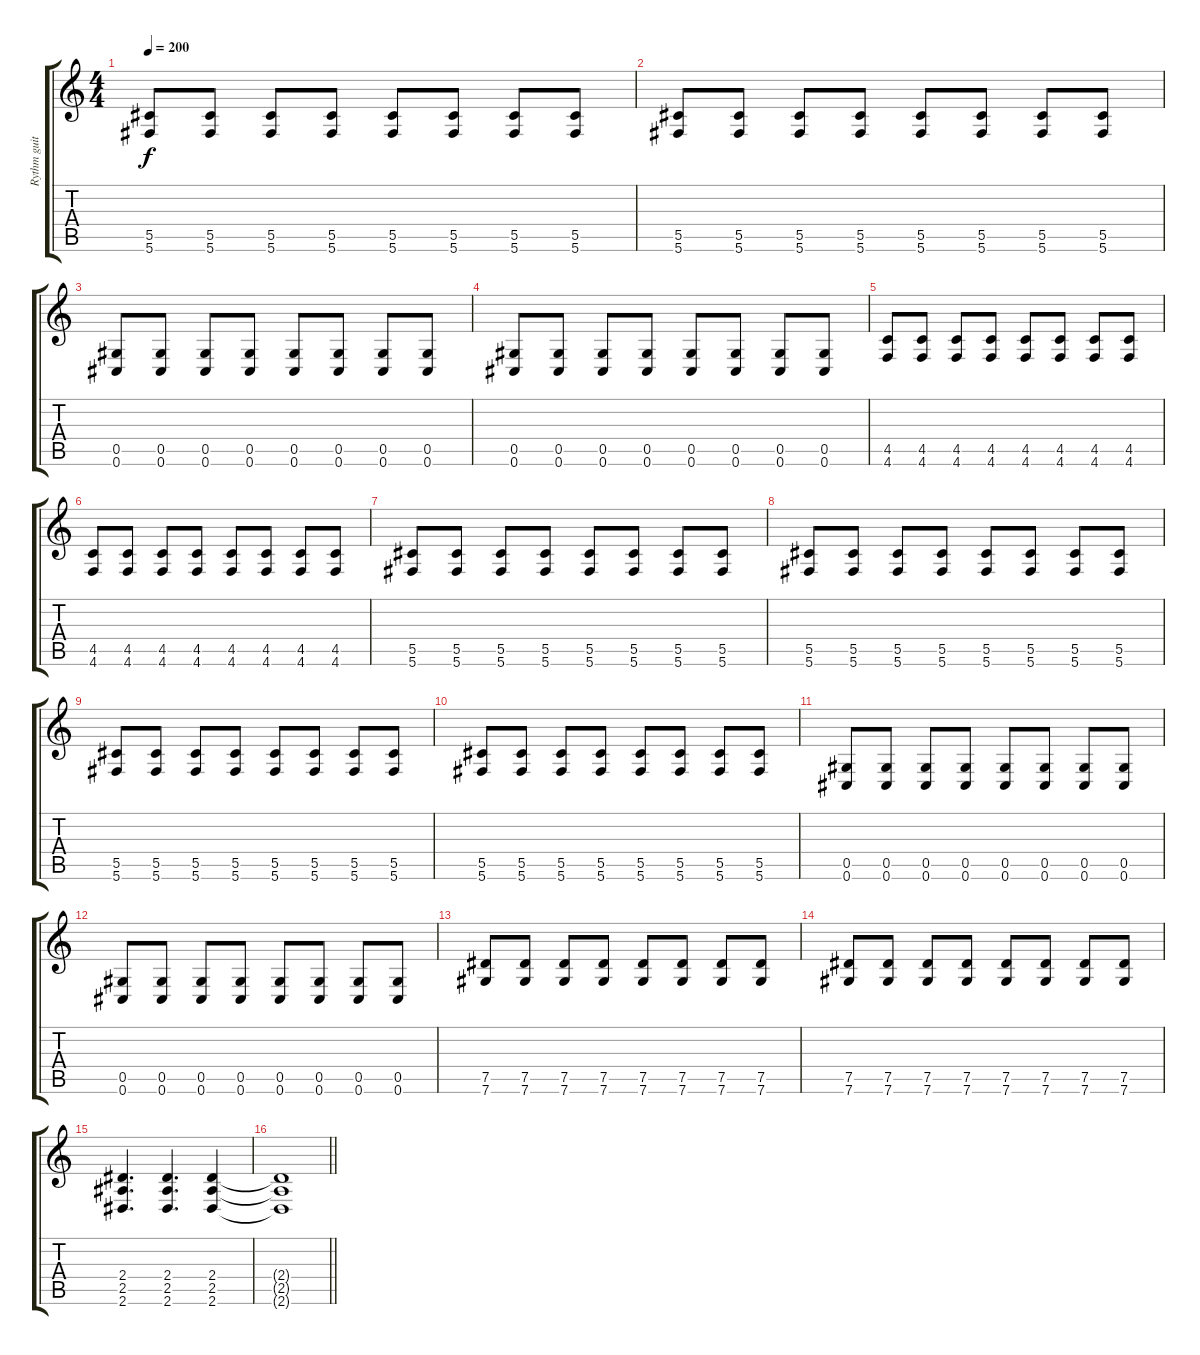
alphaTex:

\track ("Rythm guitar" "Rythm guit") {instrument distortionguitar}
\staff {score tabs}
\tuning (Eb4 Bb3 Gb3 Db3 Ab2 Db2) {hide}
\ts (4 4)
\tempo 200
\clef g2
\ks c
(5.5 5.6).8{dy f} (5.5 5.6).8 (5.5 5.6).8 (5.5 5.6).8 (5.5 5.6).8 (5.5 5.6).8 (5.5 5.6).8 (5.5 5.6).8 |
(5.5 5.6).8 (5.5 5.6).8 (5.5 5.6).8 (5.5 5.6).8 (5.5 5.6).8 (5.5 5.6).8 (5.5 5.6).8 (5.5 5.6).8 |
(0.5 0.6).8 (0.5 0.6).8 (0.5 0.6).8 (0.5 0.6).8 (0.5 0.6).8 (0.5 0.6).8 (0.5 0.6).8 (0.5 0.6).8 |
(0.5 0.6).8 (0.5 0.6).8 (0.5 0.6).8 (0.5 0.6).8 (0.5 0.6).8 (0.5 0.6).8 (0.5 0.6).8 (0.5 0.6).8 |
(4.5 4.6).8 (4.5 4.6).8 (4.5 4.6).8 (4.5 4.6).8 (4.5 4.6).8 (4.5 4.6).8 (4.5 4.6).8 (4.5 4.6).8 |
(4.5 4.6).8 (4.5 4.6).8 (4.5 4.6).8 (4.5 4.6).8 (4.5 4.6).8 (4.5 4.6).8 (4.5 4.6).8 (4.5 4.6).8 |
(5.5 5.6).8 (5.5 5.6).8 (5.5 5.6).8 (5.5 5.6).8 (5.5 5.6).8 (5.5 5.6).8 (5.5 5.6).8 (5.5 5.6).8 |
(5.5 5.6).8 (5.5 5.6).8 (5.5 5.6).8 (5.5 5.6).8 (5.5 5.6).8 (5.5 5.6).8 (5.5 5.6).8 (5.5 5.6).8 |
(5.5 5.6).8 (5.5 5.6).8 (5.5 5.6).8 (5.5 5.6).8 (5.5 5.6).8 (5.5 5.6).8 (5.5 5.6).8 (5.5 5.6).8 |
(5.5 5.6).8 (5.5 5.6).8 (5.5 5.6).8 (5.5 5.6).8 (5.5 5.6).8 (5.5 5.6).8 (5.5 5.6).8 (5.5 5.6).8 |
(0.5 0.6).8 (0.5 0.6).8 (0.5 0.6).8 (0.5 0.6).8 (0.5 0.6).8 (0.5 0.6).8 (0.5 0.6).8 (0.5 0.6).8 |
(0.5 0.6).8 (0.5 0.6).8 (0.5 0.6).8 (0.5 0.6).8 (0.5 0.6).8 (0.5 0.6).8 (0.5 0.6).8 (0.5 0.6).8 |
(7.5 7.6).8 (7.5 7.6).8 (7.5 7.6).8 (7.5 7.6).8 (7.5 7.6).8 (7.5 7.6).8 (7.5 7.6).8 (7.5 7.6).8 |
(7.5 7.6).8 (7.5 7.6).8 (7.5 7.6).8 (7.5 7.6).8 (7.5 7.6).8 (7.5 7.6).8 (7.5 7.6).8 (7.5 7.6).8 |
(2.4 2.5 2.6).4{d} (2.4 2.5 2.6).4{d} (2.4 2.5 2.6).4 |
\barLineRight lightlight
(2.4{t} 2.5{t} 2.6{t}).1
